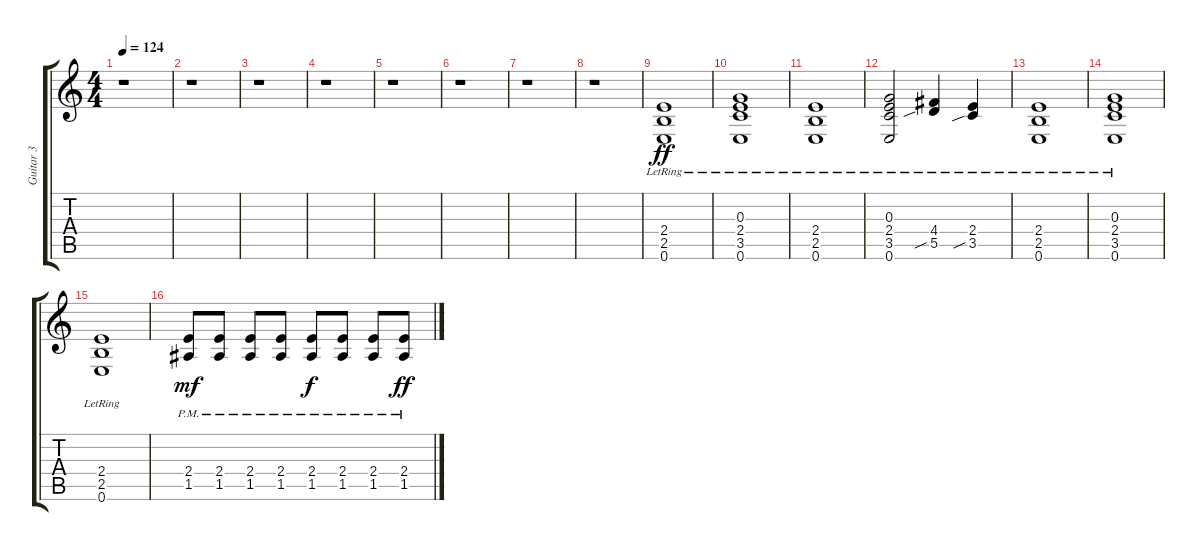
\track ("Guitar 3" "Guitar 3") {instrument distortionguitar}
\staff {score tabs}
\tuning (E4 B3 G3 D3 A2 E2) {hide}
\ts (4 4)
\tempo 124
\clef g2
\ks c
r.1{dy ff instrument distortionguitar} |
r.1 |
r.1 |
r.1 |
r.1 |
r.1 |
r.1 |
r.1 |
(2.4{lr} 2.5{lr} 0.6{lr}).1 |
(0.3{lr} 2.4{lr} 3.5{lr} 0.6{lr}).1 |
(2.4{lr} 2.5{lr} 0.6{lr}).1 |
(0.3{lr} 2.4{lr} 3.5{lr} 0.6{lr}).2 (4.4{lr} 5.5{sib lr}).4 (2.4{lr} 3.5{sib lr}).4 |
(2.4{lr} 2.5{lr} 0.6{lr}).1 |
(0.3{lr} 2.4{lr} 3.5{lr} 0.6{lr}).1 |
(2.4{lr} 2.5{lr} 0.6{lr}).1 |
(2.4{pm} 1.5{pm}).8{dy mf} (2.4{pm} 1.5{pm}).8 (2.4{pm} 1.5{pm}).8 (2.4{pm} 1.5{pm}).8 (2.4{pm} 1.5{pm}).8{dy f} (2.4{pm} 1.5{pm}).8 (2.4{pm} 1.5{pm}).8 (2.4{pm} 1.5{pm}).8{dy ff}
